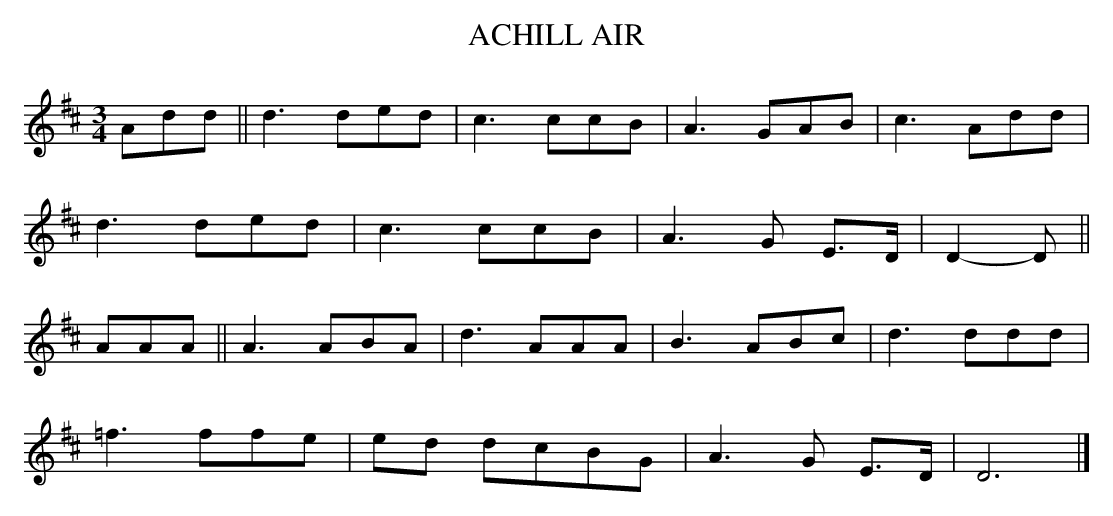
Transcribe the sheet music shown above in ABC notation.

X:1
T:ACHILL AIR
Y:"slow"
M:3/4
L:1/8
K:D
Add||d3 ded|c3 ccB|A3 GAB|c3 Add|
d3 ded|c3 ccB|A3G E>D|D2-D||
AAA||A3 ABA|d3 AAA|B3 ABc|d3 ddd|
=f3 ffe|ed dcBG|A3G E>D|D6|]
